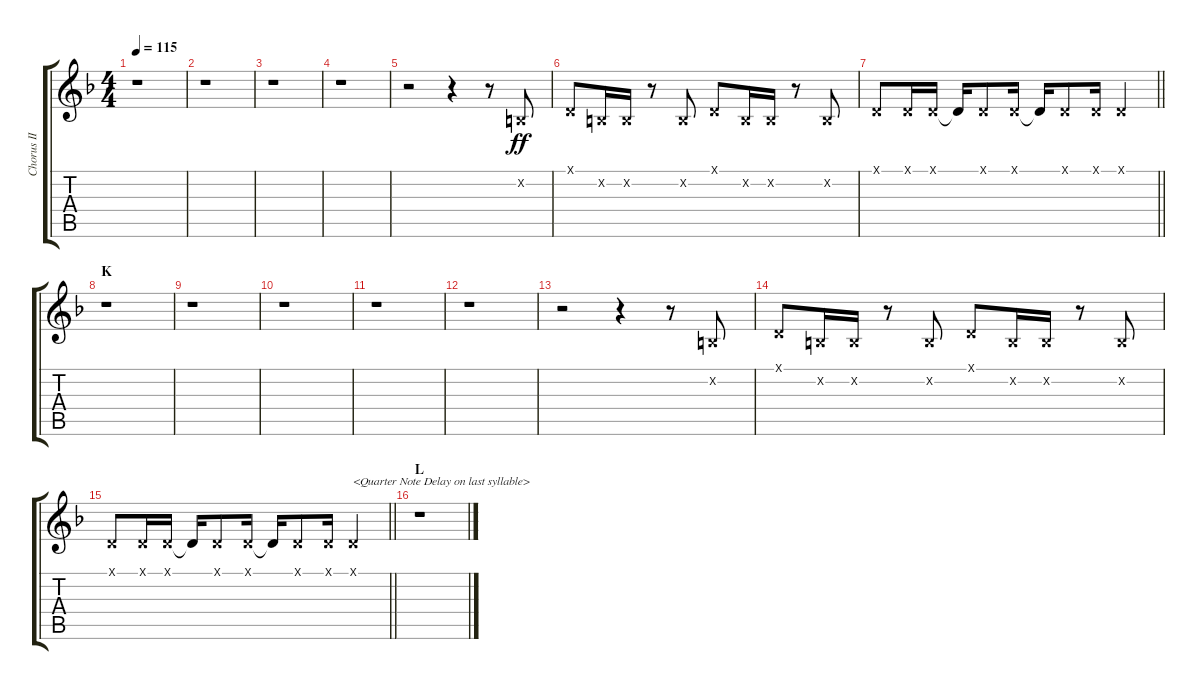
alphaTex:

\track ("Chorus II" "Chorus II") {instrument voiceoohs}
\staff {score tabs}
\tuning (Db4 Ab3 E3 B2 Gb2 B1) {hide}
\ts (4 4)
\tempo 115
\clef g2
\ks f
r.1{dy ff} |
r.1 |
r.1 |
r.1 |
r.2 r.4 r.8 3.2{x}.8 |
1.1{x}.8 3.2{x}.16 3.2{x}.16 r.8 3.2{x}.8 1.1{x}.8 3.2{x}.16 3.2{x}.16 r.8 3.2{x}.8 |
\barLineRight lightlight
1.1{x}.8 1.1{x}.16 1.1{x}.16 1.1{t}.16 1.1{x}.8 1.1{x}.16 1.1{t}.16 1.1{x}.8 1.1{x}.16 1.1{x}.4 |
\section ("" "K")
r.1 |
r.1 |
r.1 |
r.1 |
r.1 |
r.2 r.4 r.8 3.2{x}.8 |
1.1{x}.8 3.2{x}.16 3.2{x}.16 r.8 3.2{x}.8 1.1{x}.8 3.2{x}.16 3.2{x}.16 r.8 3.2{x}.8 |
\barLineRight lightlight
1.1{x}.8 1.1{x}.16 1.1{x}.16 1.1{t}.16 1.1{x}.8 1.1{x}.16 1.1{t}.16 1.1{x}.8 1.1{x}.16 1.1{x}.4{txt "<Quarter Note Delay on last syllable>"} |
\section ("" "L")
r.1
